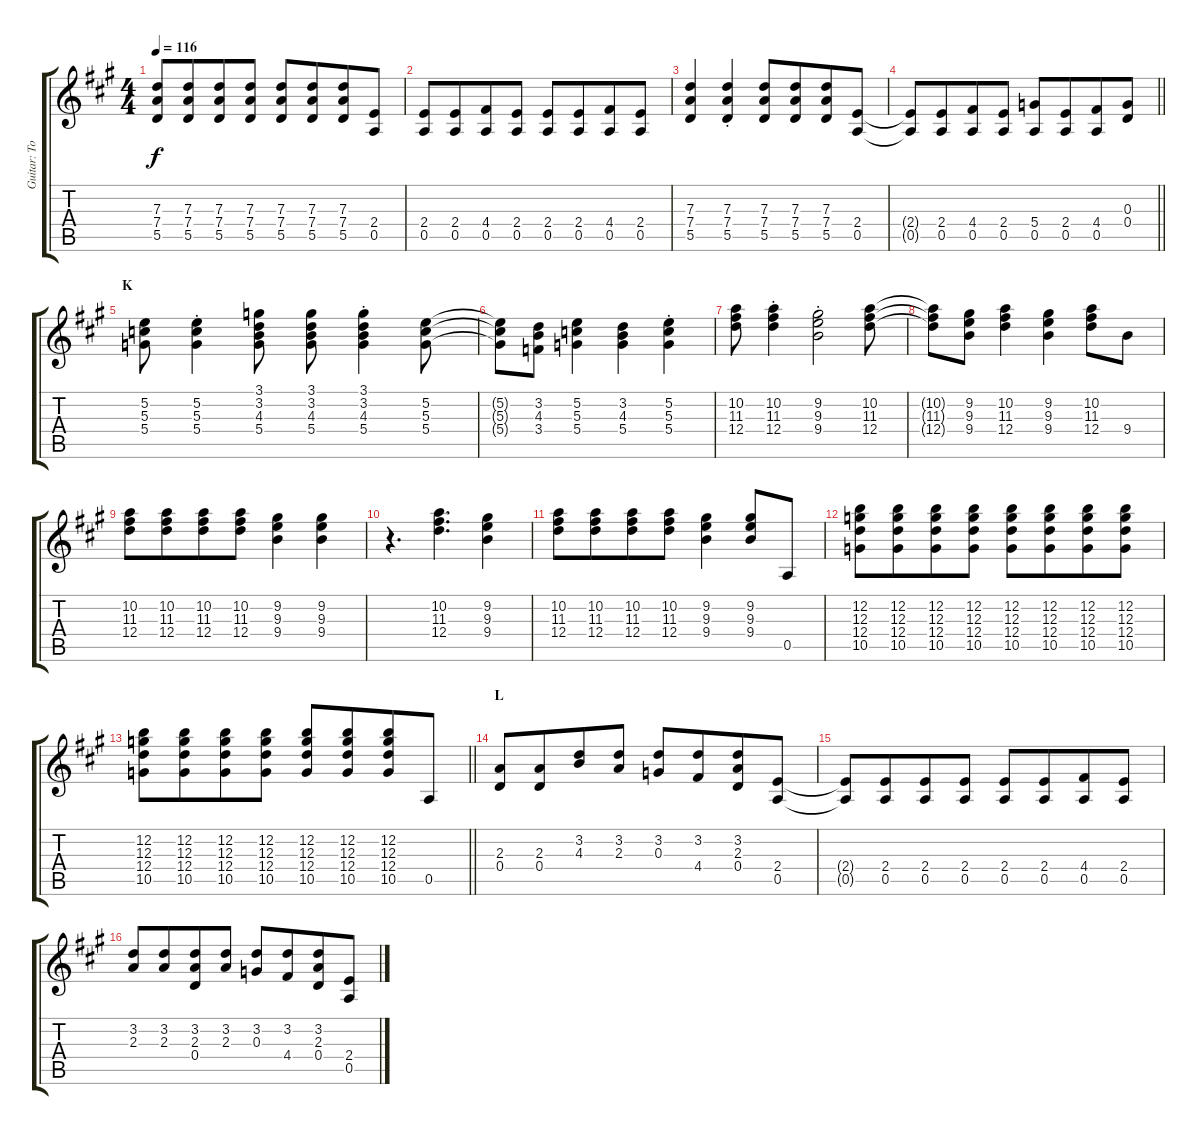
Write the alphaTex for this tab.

\track ("Guitar: Todd" "Guitar: To") {instrument distortionguitar}
\staff {score tabs}
\tuning (E4 B3 G3 D3 A2 E2) {hide}
\ts (4 4)
\tempo 116
\clef g2
\ks a
(7.3 7.4 5.5).8{dy f} (7.3 7.4 5.5).8{beam merge} (7.3 7.4 5.5).8 (7.3 7.4 5.5).8 (7.3 7.4 5.5).8 (7.3 7.4 5.5).8{beam merge} (7.3 7.4 5.5).8 (2.4 0.5).8 |
(2.4 0.5).8 (2.4 0.5).8{beam merge} (4.4 0.5).8 (2.4 0.5).8 (2.4 0.5).8 (2.4 0.5).8{beam merge} (4.4 0.5).8 (2.4 0.5).8 |
(7.3 7.4 5.5).4 (7.3{st} 7.4{st} 5.5{st}).4 (7.3 7.4 5.5).8 (7.3 7.4 5.5).8{beam merge} (7.3 7.4 5.5).8 (2.4 0.5).8 |
\barLineRight lightlight
(2.4{t} 0.5{t}).8 (2.4 0.5).8{beam merge} (4.4 0.5).8 (2.4 0.5).8{beam split} (5.4 0.5).8 (2.4 0.5).8{beam merge} (4.4 0.5).8 (0.3 0.4).8 |
\section ("" "K")
(5.2 5.3 5.4).8 (5.2{st} 5.3{st} 5.4{st}).4 (3.1 3.2 4.3 5.4).8 (3.1 3.2 4.3 5.4).8 (3.1{st} 3.2{st} 4.3{st} 5.4{st}).4 (5.2 5.3 5.4).8 |
(5.2{t} 5.3{t} 5.4{t}).8 (3.2 4.3 3.4).8 (5.2 5.3 5.4).4 (3.2 4.3 5.4).4 (5.2{st} 5.3{st} 5.4{st}).4 |
(10.2 11.3 12.4).8 (10.2{st} 11.3{st} 12.4{st}).4 (9.2{st} 9.3{st} 9.4{st}).2 (10.2 11.3 12.4).8 |
(10.2{t} 11.3{t} 12.4{t}).8 (9.2 9.3 9.4).8 (10.2 11.3 12.4).4 (9.2 9.3 9.4).4 (10.2 11.3 12.4).8 9.4.8 |
(10.2 11.3 12.4).8 (10.2 11.3 12.4).8{beam merge} (10.2 11.3 12.4).8 (10.2 11.3 12.4).8 (9.2 9.3 9.4).4 (9.2 9.3 9.4).4 |
r.4{d} (10.2 11.3 12.4).4{d} (9.2 9.3 9.4).4 |
(10.2 11.3 12.4).8 (10.2 11.3 12.4).8{beam merge} (10.2 11.3 12.4).8 (10.2 11.3 12.4).8 (9.2 9.3 9.4).4 (9.2 9.3 9.4).8 0.5.8 |
(12.2 12.3 12.4 10.5).8 (12.2 12.3 12.4 10.5).8{beam merge} (12.2 12.3 12.4 10.5).8 (12.2 12.3 12.4 10.5).8 (12.2 12.3 12.4 10.5).8 (12.2 12.3 12.4 10.5).8{beam merge} (12.2 12.3 12.4 10.5).8 (12.2 12.3 12.4 10.5).8 |
\barLineRight lightlight
(12.2 12.3 12.4 10.5).8 (12.2 12.3 12.4 10.5).8{beam merge} (12.2 12.3 12.4 10.5).8 (12.2 12.3 12.4 10.5).8 (12.2 12.3 12.4 10.5).8 (12.2 12.3 12.4 10.5).8{beam merge} (12.2 12.3 12.4 10.5).8 0.5.8 |
\section ("" "L")
(2.3 0.4).8 (2.3 0.4).8{beam merge} (3.2 4.3).8 (3.2 2.3).8 (3.2 0.3).8 (3.2 4.4).8{beam merge} (3.2 2.3 0.4).8 (2.4 0.5).8 |
(2.4{t} 0.5{t}).8 (2.4 0.5).8{beam merge} (2.4 0.5).8 (2.4 0.5).8 (2.4 0.5).8 (2.4 0.5).8{beam merge} (4.4 0.5).8 (2.4 0.5).8 |
(3.2 2.3).8 (3.2 2.3).8{beam merge} (3.2 2.3 0.4).8 (3.2 2.3).8 (3.2 0.3).8 (3.2 4.4).8{beam merge} (3.2 2.3 0.4).8 (2.4 0.5).8
